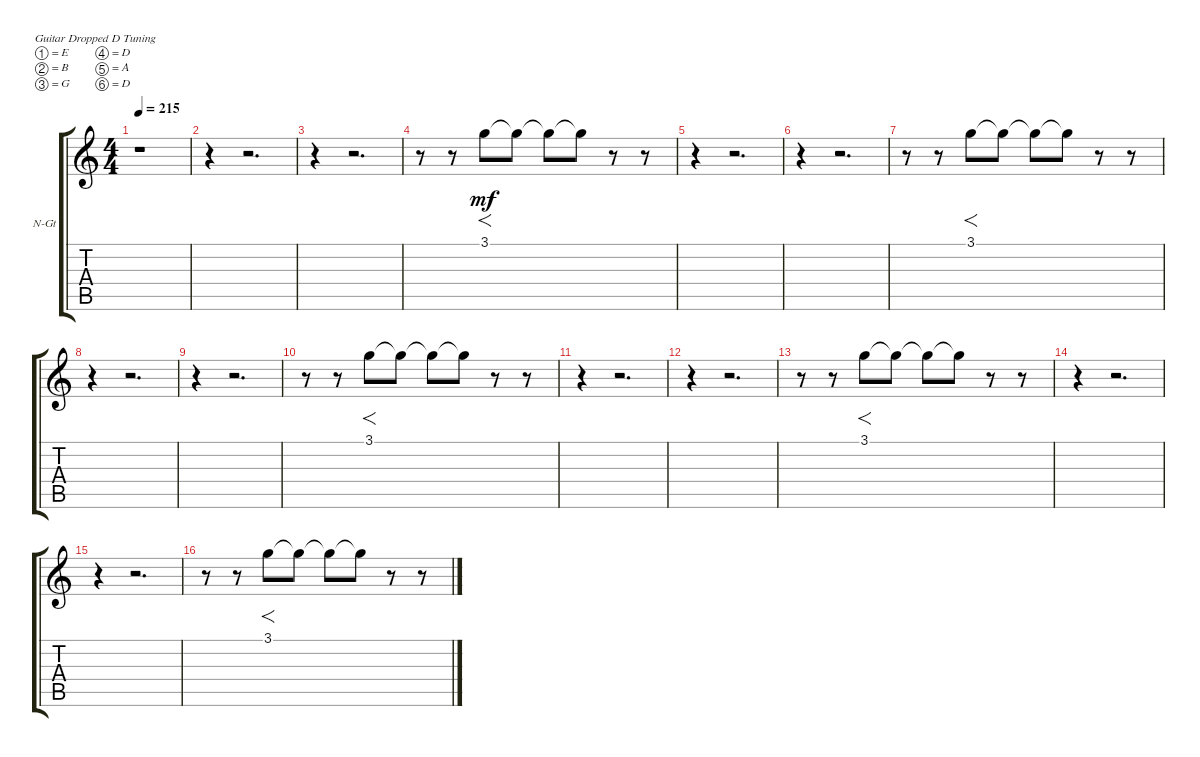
\bracketExtendMode groupsimilarinstruments
\firstSystemTrackNameOrientation horizontal
\otherSystemsTrackNameOrientation horizontal
\track ("Keyboard (Christian)" "N-Gt") {instrument acousticguitarnylon}
\staff {score tabs}
\tuning (E4 B3 G3 D3 A2 D2)
\ts (4 4)
\tempo 215
\clef g2
\ks c
r.1{dy mf} |
r.4 r.2{d} |
r.4 r.2{d} |
r.8 r.8 3.1.8{f} 3.1{t}.8 3.1{t}.8 3.1{t}.8 r.8 r.8 |
r.4 r.2{d} |
r.4 r.2{d} |
r.8 r.8 3.1.8{f} 3.1{t}.8 3.1{t}.8 3.1{t}.8 r.8 r.8 |
r.4 r.2{d} |
r.4 r.2{d} |
r.8 r.8 3.1.8{f} 3.1{t}.8 3.1{t}.8 3.1{t}.8 r.8 r.8 |
r.4 r.2{d} |
r.4 r.2{d} |
r.8 r.8 3.1.8{f} 3.1{t}.8 3.1{t}.8 3.1{t}.8 r.8 r.8 |
r.4 r.2{d} |
r.4 r.2{d} |
r.8 r.8 3.1.8{f} 3.1{t}.8 3.1{t}.8 3.1{t}.8 r.8 r.8
